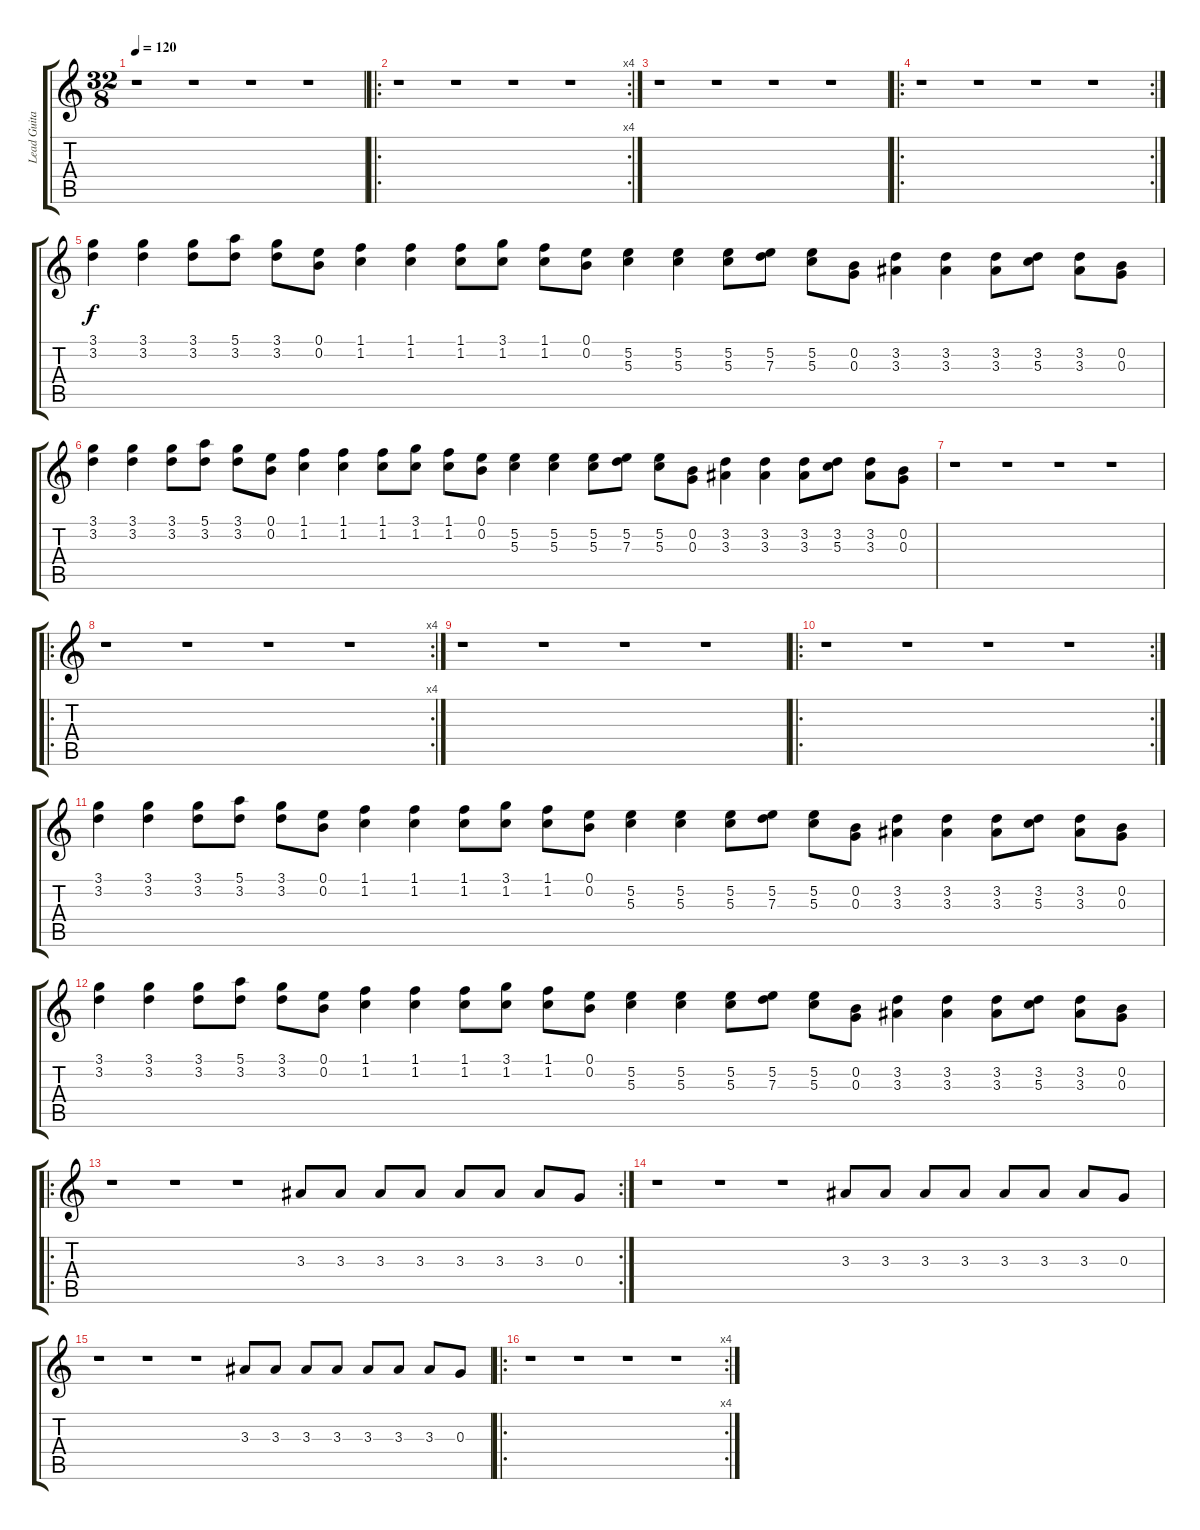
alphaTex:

\track ("Lead Guitar" "Lead Guita") {instrument electricguitarclean}
\staff {score tabs}
\tuning (E4 B3 G3 D3 A2 E2) {hide}
\ts (32 8)
\tempo 120
\clef g2
\ks c
r.1{dy f instrument electricguitarclean} r.1 r.1 r.1 |
\ro
\rc 4
r.1 r.1 r.1 r.1 |
r.1 r.1 r.1 r.1 |
\ro
\rc 2
r.1 r.1 r.1 r.1 |
(3.1 3.2).4 (3.1 3.2).4 (3.1 3.2).8 (5.1 3.2).8 (3.1 3.2).8 (0.1 0.2).8 (1.1 1.2).4 (1.1 1.2).4 (1.1 1.2).8 (3.1 1.2).8 (1.1 1.2).8 (0.1 0.2).8 (5.2 5.3).4 (5.2 5.3).4 (5.2 5.3).8 (5.2 7.3).8 (5.2 5.3).8 (0.2 0.3).8 (3.2 3.3).4 (3.2 3.3).4 (3.2 3.3).8 (3.2 5.3).8 (3.2 3.3).8 (0.2 0.3).8 |
(3.1 3.2).4 (3.1 3.2).4 (3.1 3.2).8 (5.1 3.2).8 (3.1 3.2).8 (0.1 0.2).8 (1.1 1.2).4 (1.1 1.2).4 (1.1 1.2).8 (3.1 1.2).8 (1.1 1.2).8 (0.1 0.2).8 (5.2 5.3).4 (5.2 5.3).4 (5.2 5.3).8 (5.2 7.3).8 (5.2 5.3).8 (0.2 0.3).8 (3.2 3.3).4 (3.2 3.3).4 (3.2 3.3).8 (3.2 5.3).8 (3.2 3.3).8 (0.2 0.3).8 |
r.1 r.1 r.1 r.1 |
\ro
\rc 4
r.1 r.1 r.1 r.1 |
r.1 r.1 r.1 r.1 |
\ro
\rc 2
r.1 r.1 r.1 r.1 |
(3.1 3.2).4 (3.1 3.2).4 (3.1 3.2).8 (5.1 3.2).8 (3.1 3.2).8 (0.1 0.2).8 (1.1 1.2).4 (1.1 1.2).4 (1.1 1.2).8 (3.1 1.2).8 (1.1 1.2).8 (0.1 0.2).8 (5.2 5.3).4 (5.2 5.3).4 (5.2 5.3).8 (5.2 7.3).8 (5.2 5.3).8 (0.2 0.3).8 (3.2 3.3).4 (3.2 3.3).4 (3.2 3.3).8 (3.2 5.3).8 (3.2 3.3).8 (0.2 0.3).8 |
(3.1 3.2).4 (3.1 3.2).4 (3.1 3.2).8 (5.1 3.2).8 (3.1 3.2).8 (0.1 0.2).8 (1.1 1.2).4 (1.1 1.2).4 (1.1 1.2).8 (3.1 1.2).8 (1.1 1.2).8 (0.1 0.2).8 (5.2 5.3).4 (5.2 5.3).4 (5.2 5.3).8 (5.2 7.3).8 (5.2 5.3).8 (0.2 0.3).8 (3.2 3.3).4 (3.2 3.3).4 (3.2 3.3).8 (3.2 5.3).8 (3.2 3.3).8 (0.2 0.3).8 |
\ro
\rc 2
r.1 r.1 r.1 3.3.8 3.3.8 3.3.8 3.3.8 3.3.8 3.3.8 3.3.8 0.3.8 |
r.1 r.1 r.1 3.3.8 3.3.8 3.3.8 3.3.8 3.3.8 3.3.8 3.3.8 0.3.8 |
r.1 r.1 r.1 3.3.8 3.3.8 3.3.8 3.3.8 3.3.8 3.3.8 3.3.8 0.3.8 |
\ro
\rc 4
r.1 r.1 r.1 r.1
